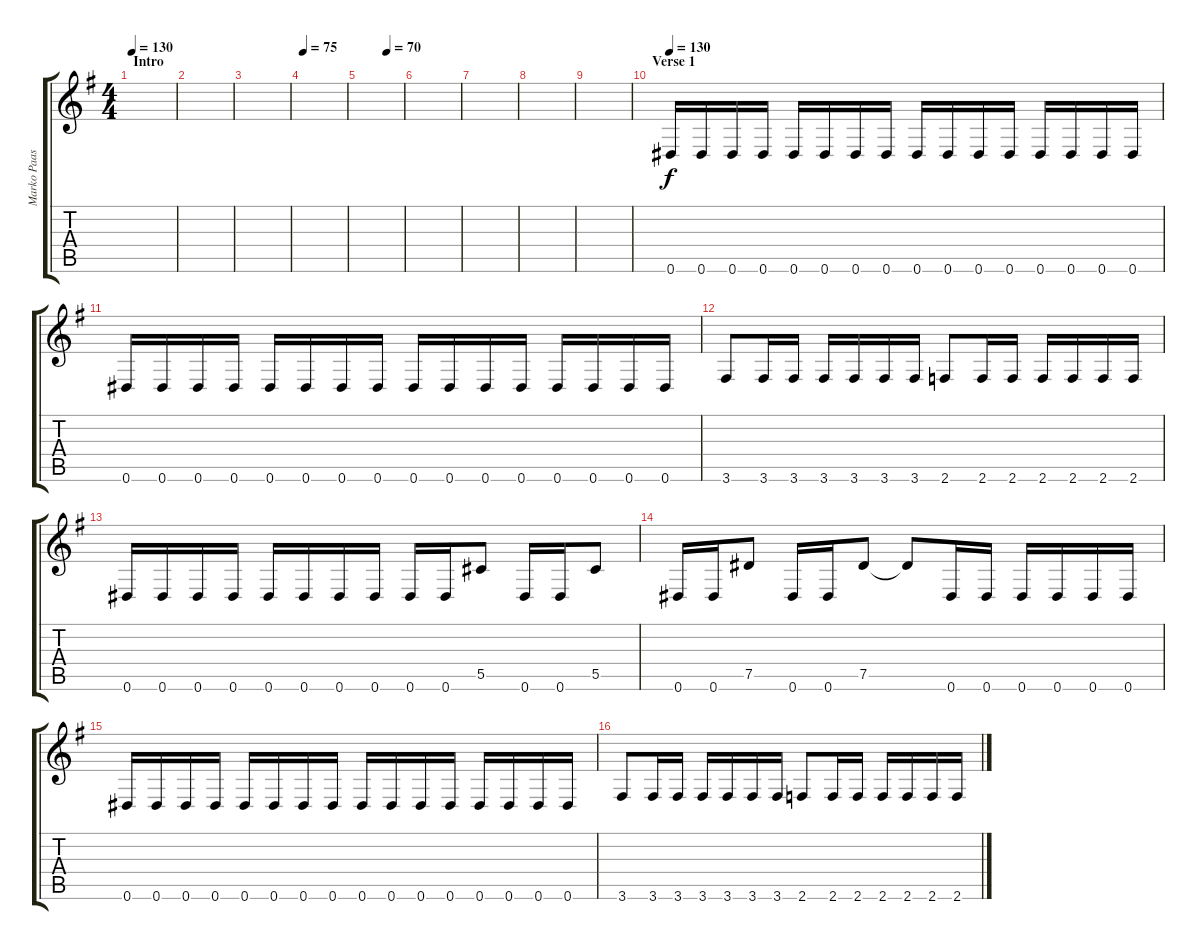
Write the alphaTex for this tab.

\track ("Marko Paasikoski" "Marko Paas") {instrument electricbasspick}
\staff {score tabs}
\tuning (Eb4 Bb3 Gb3 Db3 Ab2 Eb2) {hide}
\ts (4 4)
\section ("" "Intro")
\tempo 130
\tempo 75
\tempo 130
\clef g2
\ks eminor
|
|
|
\tempo 75
|
\tempo (70 0.625)
|
|
|
|
|
\section ("" "Verse 1")
\tempo 130
0.6.16 0.6.16 0.6.16 0.6.16 0.6.16 0.6.16 0.6.16 0.6.16 0.6.16 0.6.16 0.6.16 0.6.16 0.6.16 0.6.16 0.6.16 0.6.16 |
0.6.16 0.6.16 0.6.16 0.6.16 0.6.16 0.6.16 0.6.16 0.6.16 0.6.16 0.6.16 0.6.16 0.6.16 0.6.16 0.6.16 0.6.16 0.6.16 |
3.6.8 3.6.16 3.6.16 3.6.16 3.6.16 3.6.16 3.6.16 2.6.8 2.6.16 2.6.16 2.6.16 2.6.16 2.6.16 2.6.16 |
0.6.16 0.6.16 0.6.16 0.6.16 0.6.16 0.6.16 0.6.16 0.6.16 0.6.16 0.6.16 5.5.8 0.6.16 0.6.16 5.5.8 |
0.6.16 0.6.16 7.5.8 0.6.16 0.6.16 7.5.8 7.5{t}.8 0.6.16 0.6.16 0.6.16 0.6.16 0.6.16 0.6.16 |
0.6.16 0.6.16 0.6.16 0.6.16 0.6.16 0.6.16 0.6.16 0.6.16 0.6.16 0.6.16 0.6.16 0.6.16 0.6.16 0.6.16 0.6.16 0.6.16 |
3.6.8 3.6.16 3.6.16 3.6.16 3.6.16 3.6.16 3.6.16 2.6.8 2.6.16 2.6.16 2.6.16 2.6.16 2.6.16 2.6.16
